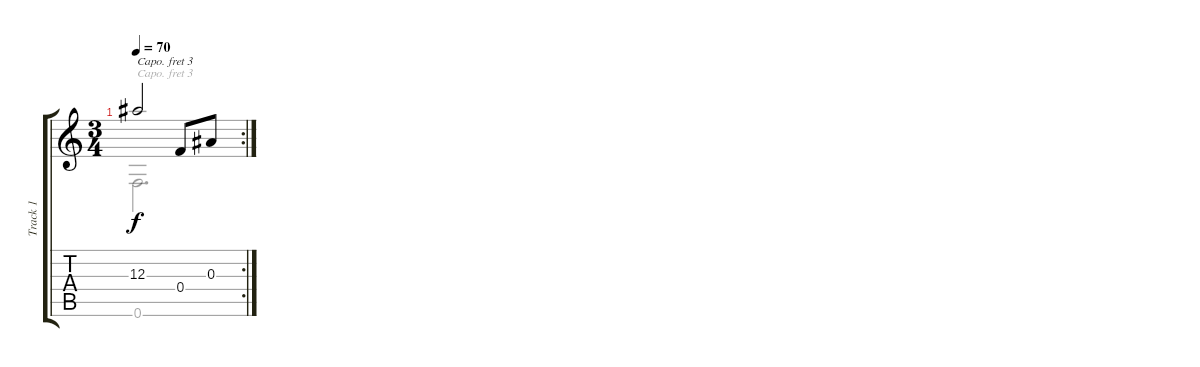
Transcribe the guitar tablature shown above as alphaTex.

\track ("Track 1" "Track 1") {instrument acousticguitarsteel}
\staff {score tabs}
\capo 3
\tuning (D4 B3 G3 D3 G2 D2) {hide}
\voice
\rc 2
\ts (3 4)
\tempo 70
\clef g2
\ks c
12.3{t}.2{dy f} 0.4.8 0.3.8
\voice
\clef g2
\ottava regular
\simile none
\ks c
0.6.2{d dy f}
